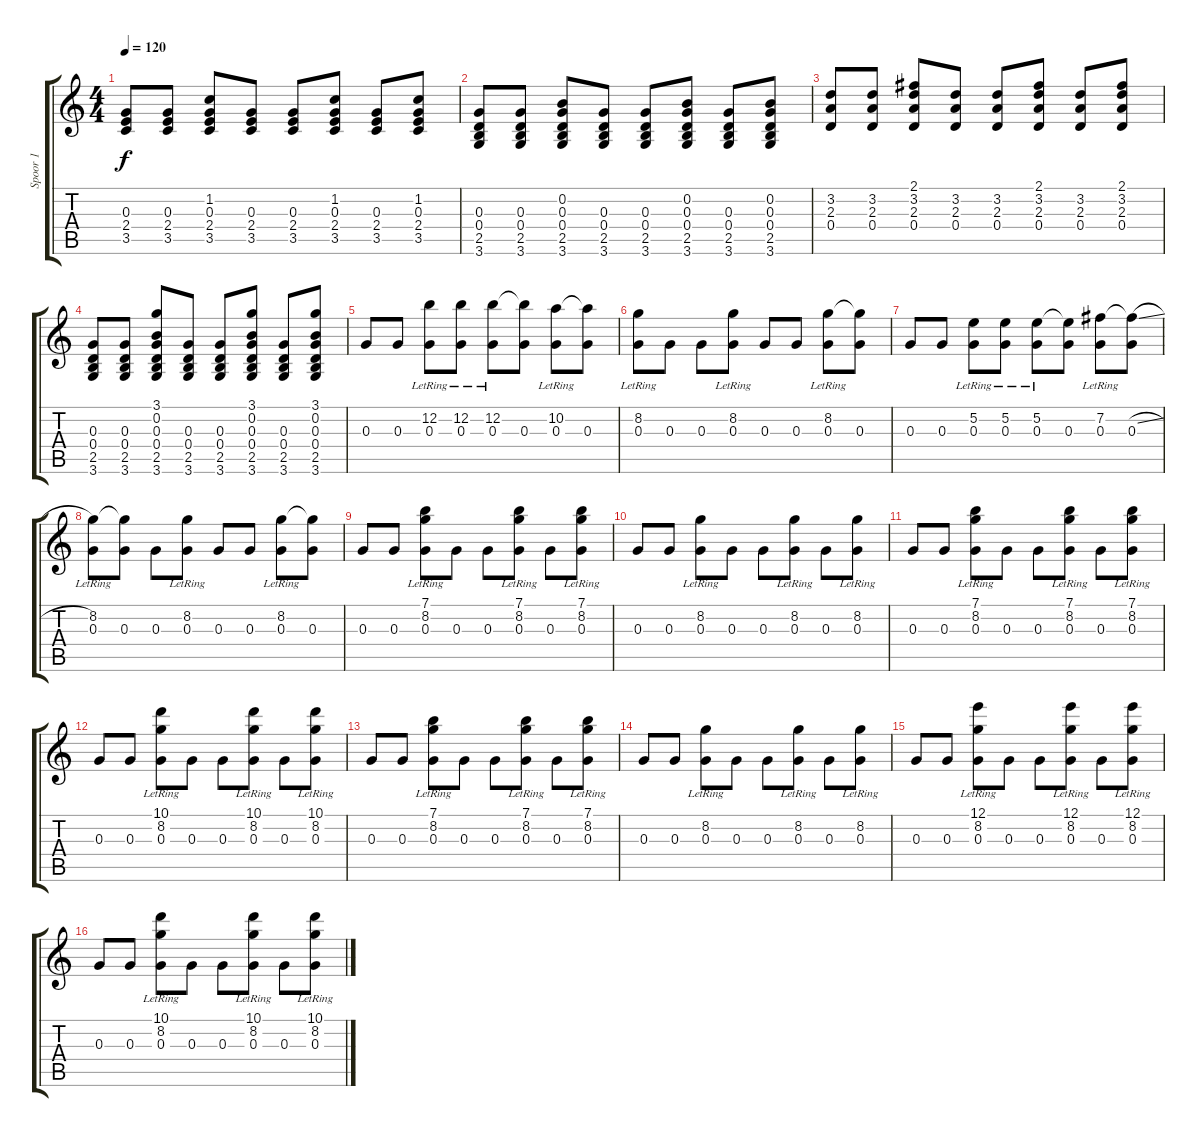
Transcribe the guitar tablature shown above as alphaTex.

\track ("Spoor 1" "Spoor 1") {instrument acousticguitarsteel}
\staff {score tabs}
\tuning (E4 B3 G3 D3 A2 E2) {hide}
\ts (4 4)
\tempo 120
\clef g2
\ks c
(0.3 2.4 3.5).8{dy f} (0.3 2.4 3.5).8 (1.2 0.3 2.4 3.5).8 (0.3 2.4 3.5).8 (0.3 2.4 3.5).8 (1.2 0.3 2.4 3.5).8 (0.3 2.4 3.5).8 (1.2 0.3 2.4 3.5).8 |
(0.3 0.4 2.5 3.6).8 (0.3 0.4 2.5 3.6).8 (0.2 0.3 0.4 2.5 3.6).8 (0.3 0.4 2.5 3.6).8 (0.3 0.4 2.5 3.6).8 (0.2 0.3 0.4 2.5 3.6).8 (0.3 0.4 2.5 3.6).8 (0.2 0.3 0.4 2.5 3.6).8 |
(3.2 2.3 0.4).8 (3.2 2.3 0.4).8 (2.1 3.2 2.3 0.4).8 (3.2 2.3 0.4).8 (3.2 2.3 0.4).8 (2.1 3.2 2.3 0.4).8 (3.2 2.3 0.4).8 (2.1 3.2 2.3 0.4).8 |
(0.3 0.4 2.5 3.6).8 (0.3 0.4 2.5 3.6).8 (3.1 0.2 0.3 0.4 2.5 3.6).8 (0.3 0.4 2.5 3.6).8 (0.3 0.4 2.5 3.6).8 (3.1 0.2 0.3 0.4 2.5 3.6).8 (0.3 0.4 2.5 3.6).8 (3.1 0.2 0.3 0.4 2.5 3.6).8 |
0.3.8 0.3.8 (12.2{lr} 0.3).8 (12.2{lr} 0.3).8 (12.2{lr} 0.3).8 (12.2{t} 0.3).8 (10.2{lr} 0.3).8 (10.2{t} 0.3).8 |
(8.2{lr} 0.3).8 0.3.8 0.3.8 (8.2{lr} 0.3).8 0.3.8 0.3.8 (8.2{lr} 0.3).8 (8.2{t} 0.3).8 |
0.3.8 0.3.8 (5.2{lr} 0.3).8 (5.2{lr} 0.3).8 (5.2{lr} 0.3).8 (5.2{t} 0.3).8 (7.2{lr} 0.3).8 (7.2{sl t} 0.3).8 |
(8.2{lr} 0.3).8 (8.2{t} 0.3).8 0.3.8 (8.2{lr} 0.3).8 0.3.8 0.3.8 (8.2{lr} 0.3).8 (8.2{t} 0.3).8 |
0.3.8 0.3.8 (7.1{lr} 8.2 0.3).8 0.3.8 0.3.8 (7.1{lr} 8.2 0.3).8 0.3.8 (7.1{lr} 8.2 0.3).8 |
0.3.8 0.3.8 (8.2{lr} 0.3).8 0.3.8 0.3.8 (8.2{lr} 0.3).8 0.3.8 (8.2{lr} 0.3).8 |
0.3.8 0.3.8 (7.1{lr} 8.2 0.3).8 0.3.8 0.3.8 (7.1{lr} 8.2 0.3).8 0.3.8 (7.1{lr} 8.2 0.3).8 |
0.3.8 0.3.8 (10.1{lr} 8.2 0.3).8 0.3.8 0.3.8 (10.1{lr} 8.2 0.3).8 0.3.8 (10.1{lr} 8.2 0.3).8 |
0.3.8 0.3.8 (7.1{lr} 8.2 0.3).8 0.3.8 0.3.8 (7.1{lr} 8.2 0.3).8 0.3.8 (7.1{lr} 8.2 0.3).8 |
0.3.8 0.3.8 (8.2{lr} 0.3).8 0.3.8 0.3.8 (8.2{lr} 0.3).8 0.3.8 (8.2{lr} 0.3).8 |
0.3.8 0.3.8 (12.1{lr} 8.2 0.3).8 0.3.8 0.3.8 (12.1{lr} 8.2 0.3).8 0.3.8 (12.1{lr} 8.2 0.3).8 |
0.3.8 0.3.8 (10.1{lr} 8.2 0.3).8 0.3.8 0.3.8 (10.1{lr} 8.2 0.3).8 0.3.8 (10.1{lr} 8.2 0.3).8
